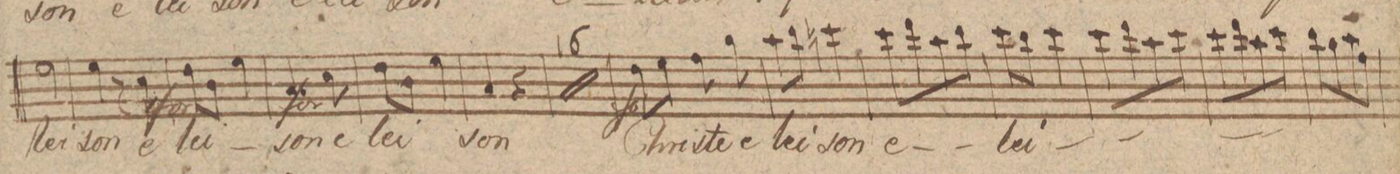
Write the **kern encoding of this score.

**kern	**text	**dynam
*I"Alto	*	*
*clefC3	*	*
*k[f#c#g#d#]	*	*
*M2/4	*	*
2f#\	-lei	.
=122	=122	=122
4f#\	son	.
8r	.	.
8d#\	e-	f
=123	=123	=123
8e\L	-lei-	.
8c#\J	.	.
4f#\	.	.
=124	=124	=124
4.B/	-son	f
8d#\	e-	.
=125	=125	=125
8e\L	-lei-	.
8c#\J	.	.
4f#\	.	.
=126	=126	=126
4B/	-son	.
4r	.	.
=127	=127	=127
2r	.	.
=128	=128	=128
2r	.	.
=129	=129	=129
2r	.	.
=130	=130	=130
2r	.	.
=131	=131	=131
2r	.	.
=132	=132	=132
2r	.	.
=133	=133	=133
2r	.	.
=134	=134	=134
2r	.	.
=135	=135	=135
2r	.	.
=136	=136	=136
2r	.	.
=137	=137	=137
2r	.	.
=138	=138	=138
2r	.	.
=139	=139	=139
2r	.	.
=140	=140	=140
2r	.	.
=141	=141	=141
2r	.	.
=142	=142	=142
2r	.	.
=143	=143	=143
8e\L	Chri-	f
8f#\J	.	.
8g#\	-ste	.
8a\	e-	.
=144	=144	=144
8b\L	-lei-	.
8cc#\J	.	.
4ddn\	-son	.
=145	=145	=145
8dd#\L	e-	.
8ee\	.	.
8b\	.	.
8cc#\J	.	.
=146	=146	=146
8dd#\L	-lei-	.
8cc#\J	.	.
4dd#\	.	.
=147	=147	=147
8dd#\L	.	.
8ee\	.	.
8b\	.	.
8dd#\J	.	.
=148	=148	=148
8dd#\L	.	.
8ee\	.	.
8b\	.	.
8dd#\J	.	.
=149	=149	=149
8cc#\L	.	.
8a\	.	.
8b\	.	.
8g#\J	.	.
=150	=150	=150
*-	*-	*-
